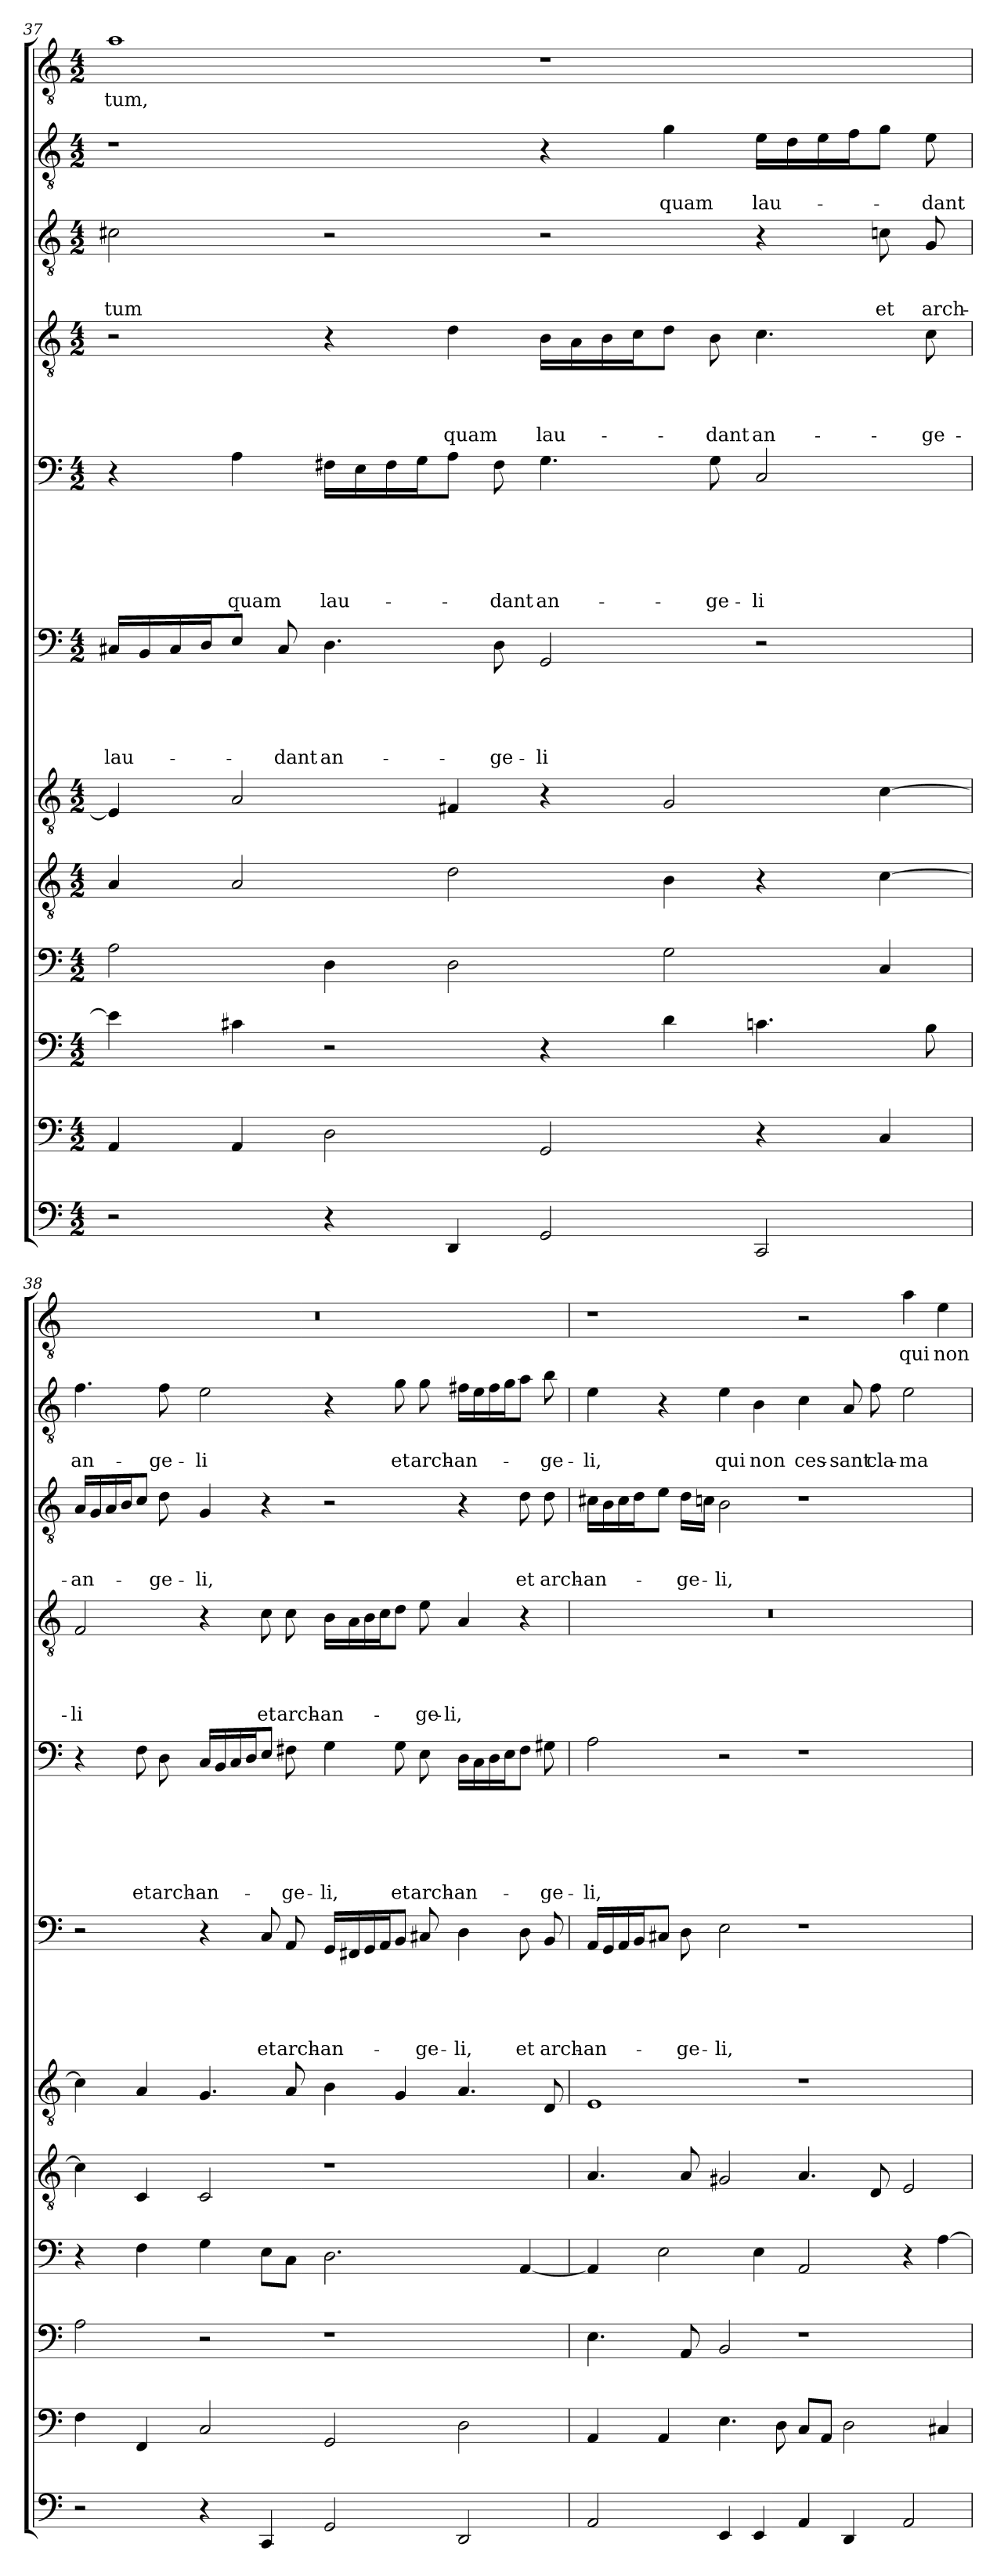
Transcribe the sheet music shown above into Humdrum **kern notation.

**kern	**kern	**kern	**kern	**kern	**kern	**kern	**text	**text	**text	**text	**text	**kern	**text	**text	**text	**text	**text	**text	**kern	**text	**text	**text	**text	**kern	**text	**text	**text	**kern	**text	**text	**kern	**text
*part12	*part11	*part10	*part9	*part8	*part7	*part6	*part6	*part6	*part6	*part6	*part6	*part5	*part5	*part5	*part5	*part5	*part5	*part5	*part4	*part4	*part4	*part4	*part4	*part3	*part3	*part3	*part3	*part2	*part2	*part2	*part1	*part1
*staff12	*staff11	*staff10	*staff9	*staff8	*staff7	*staff6	*staff6	*staff6	*staff6	*staff6	*staff6	*staff5	*staff5	*staff5	*staff5	*staff5	*staff5	*staff5	*staff4	*staff4	*staff4	*staff4	*staff4	*staff3	*staff3	*staff3	*staff3	*staff2	*staff2	*staff2	*staff1	*staff1
!!LO:PB:g=z
*clefF4	*clefF4	*clefF4	*clefF4	*clefGv2	*clefGv2	*clefF4	*	*	*	*	*	*clefF4	*	*	*	*	*	*	*clefGv2	*	*	*	*	*clefGv2	*	*	*	*clefGv2	*	*	*clefGv2	*
*k[]	*k[]	*k[]	*k[]	*k[]	*k[]	*k[]	*	*	*	*	*	*k[]	*	*	*	*	*	*	*k[]	*	*	*	*	*k[]	*	*	*	*k[]	*	*	*k[]	*
*C:	*C:	*C:	*C:	*C:	*C:	*C:	*	*	*	*	*	*C:	*	*	*	*	*	*	*C:	*	*	*	*	*C:	*	*	*	*C:	*	*	*C:	*
*M4/2	*M4/2	*M4/2	*M4/2	*M4/2	*M4/2	*M4/2	*	*	*	*	*	*M4/2	*	*	*	*	*	*	*M4/2	*	*	*	*	*M4/2	*	*	*	*M4/2	*	*	*M4/2	*
=37	=37	=37	=37	=37	=37	=37	=37	=37	=37	=37	=37	=37	=37	=37	=37	=37	=37	=37	=37	=37	=37	=37	=37	=37	=37	=37	=37	=37	=37	=37	=37	=37
!	!	!	!	!	!	!	!	!	!	!	!LO:LY:b	!	!	!	!	!	!	!	!	!	!	!	!	!	!	!	!LO:LY:b	!	!	!	!	!LO:LY:b
2r	4AA/	4e\]	2A\	4A/	4E/]	16C#X/LL	.	.	.	.	lau-	4r	.	.	.	.	.	.	2r	.	.	.	.	2c#X\	.	.	-tum	1r	.	.	1a	-tum,
.	.	.	.	.	.	16BB/	.	.	.	.	.	.	.	.	.	.	.	.	.	.	.	.	.	.	.	.	.	.	.	.	.	.
.	.	.	.	.	.	16C#/	.	.	.	.	.	.	.	.	.	.	.	.	.	.	.	.	.	.	.	.	.	.	.	.	.	.
.	.	.	.	.	.	16D/J	.	.	.	.	.	.	.	.	.	.	.	.	.	.	.	.	.	.	.	.	.	.	.	.	.	.
!	!	!	!	!	!	!	!	!	!	!	!	!	!	!	!	!	!	!LO:LY:b	!	!	!	!	!	!	!	!	!	!	!	!	!	!
.	4AA/	4c#X\	.	2A/	2A/	8E/J	.	.	.	.	.	4A\	.	.	.	.	.	quam	.	.	.	.	.	.	.	.	.	.	.	.	.	.
!	!	!	!	!	!	!	!	!	!	!	!LO:LY:b	!	!	!	!	!	!	!	!	!	!	!	!	!	!	!	!	!	!	!	!	!
.	.	.	.	.	.	8C#/	.	.	.	.	-dant	.	.	.	.	.	.	.	.	.	.	.	.	.	.	.	.	.	.	.	.	.
!	!	!	!	!	!	!	!	!	!	!	!LO:LY:b	!	!	!	!	!	!	!LO:LY:b	!	!	!	!	!	!	!	!	!	!	!	!	!	!
4r	2D\	2r	4D\	.	.	4.D\	.	.	.	.	an-	16F#X\LL	.	.	.	.	.	lau-	4r	.	.	.	.	2r	.	.	.	.	.	.	.	.
.	.	.	.	.	.	.	.	.	.	.	.	16E\	.	.	.	.	.	.	.	.	.	.	.	.	.	.	.	.	.	.	.	.
.	.	.	.	.	.	.	.	.	.	.	.	16F#\	.	.	.	.	.	.	.	.	.	.	.	.	.	.	.	.	.	.	.	.
.	.	.	.	.	.	.	.	.	.	.	.	16G\J	.	.	.	.	.	.	.	.	.	.	.	.	.	.	.	.	.	.	.	.
!	!	!	!	!	!	!	!	!	!	!	!	!	!	!	!	!	!	!	!	!	!	!	!LO:LY:b	!	!	!	!	!	!	!	!	!
4DD/	.	.	2D\	2d\	4F#X/	.	.	.	.	.	.	8A\J	.	.	.	.	.	.	4d\	.	.	.	quam	.	.	.	.	.	.	.	.	.
!	!	!	!	!	!	!	!	!	!	!	!LO:LY:b	!	!	!	!	!	!	!LO:LY:b	!	!	!	!	!	!	!	!	!	!	!	!	!	!
.	.	.	.	.	.	8D\	.	.	.	.	-ge-	8F#\	.	.	.	.	.	-dant	.	.	.	.	.	.	.	.	.	.	.	.	.	.
!	!	!	!	!	!	!	!	!	!	!	!LO:LY:b	!	!	!	!	!	!	!LO:LY:b	!	!	!	!	!LO:LY:b	!	!	!	!	!	!	!	!	!
2GG/	2GG/	4r	.	.	4r	2GG/	.	.	.	.	-li	4.G\	.	.	.	.	.	an-	16B\LL	.	.	.	lau-	2r	.	.	.	4r	.	.	1r	.
.	.	.	.	.	.	.	.	.	.	.	.	.	.	.	.	.	.	.	16A\	.	.	.	.	.	.	.	.	.	.	.	.	.
.	.	.	.	.	.	.	.	.	.	.	.	.	.	.	.	.	.	.	16B\	.	.	.	.	.	.	.	.	.	.	.	.	.
.	.	.	.	.	.	.	.	.	.	.	.	.	.	.	.	.	.	.	16c\J	.	.	.	.	.	.	.	.	.	.	.	.	.
!	!	!	!	!	!	!	!	!	!	!	!	!	!	!	!	!	!	!	!	!	!	!	!	!	!	!	!	!	!	!LO:LY:b	!	!
.	.	4d\	2G\	4B\	2G/	.	.	.	.	.	.	.	.	.	.	.	.	.	8d\J	.	.	.	.	.	.	.	.	4g\	.	quam	.	.
!	!	!	!	!	!	!	!	!	!	!	!	!	!	!	!	!	!	!LO:LY:b	!	!	!	!	!LO:LY:b	!	!	!	!	!	!	!	!	!
.	.	.	.	.	.	.	.	.	.	.	.	8G\	.	.	.	.	.	-ge-	8B\	.	.	.	-dant	.	.	.	.	.	.	.	.	.
!	!	!	!	!	!	!	!	!	!	!	!	!	!	!	!	!	!	!LO:LY:b	!	!	!	!	!LO:LY:b	!	!	!	!	!	!	!LO:LY:b	!	!
2CC/	4r	4.cn\	.	4r	.	2r	.	.	.	.	.	2C/	.	.	.	.	.	-li	4.c\	.	.	.	an-	4r	.	.	.	16e\LL	.	lau-	.	.
.	.	.	.	.	.	.	.	.	.	.	.	.	.	.	.	.	.	.	.	.	.	.	.	.	.	.	.	16d\	.	.	.	.
.	.	.	.	.	.	.	.	.	.	.	.	.	.	.	.	.	.	.	.	.	.	.	.	.	.	.	.	16e\	.	.	.	.
.	.	.	.	.	.	.	.	.	.	.	.	.	.	.	.	.	.	.	.	.	.	.	.	.	.	.	.	16f\J	.	.	.	.
!	!	!	!	!	!	!	!	!	!	!	!	!	!	!	!	!	!	!	!	!	!	!	!	!	!	!	!LO:LY:b	!	!	!	!	!
.	4C/	.	4C/	[4c\	[4c\	.	.	.	.	.	.	.	.	.	.	.	.	.	.	.	.	.	.	8cn\	.	.	et	8g\J	.	.	.	.
!	!	!	!	!	!	!	!	!	!	!	!	!	!	!	!	!	!	!	!	!	!	!	!LO:LY:b	!	!	!	!LO:LY:b	!	!	!LO:LY:b	!	!
.	.	8B\	.	.	.	.	.	.	.	.	.	.	.	.	.	.	.	.	8c\	.	.	.	-ge-	8G/	.	.	arch-	8e\	.	-dant	.	.
=38	=38	=38	=38	=38	=38	=38	=38	=38	=38	=38	=38	=38	=38	=38	=38	=38	=38	=38	=38	=38	=38	=38	=38	=38	=38	=38	=38	=38	=38	=38	=38	=38
!	!	!	!	!	!	!	!	!	!	!	!	!	!	!	!	!	!	!	!	!	!	!	!LO:LY:b	!	!	!	!LO:LY:b	!	!	!LO:LY:b	!	!
2r	4F\	2A\	4r	4c\]	4c\]	2r	.	.	.	.	.	4r	.	.	.	.	.	.	2F/	.	.	.	-li	16A/LL	.	.	-an-	4.f\	.	an-	0r	.
.	.	.	.	.	.	.	.	.	.	.	.	.	.	.	.	.	.	.	.	.	.	.	.	16G/	.	.	.	.	.	.	.	.
.	.	.	.	.	.	.	.	.	.	.	.	.	.	.	.	.	.	.	.	.	.	.	.	16A/	.	.	.	.	.	.	.	.
.	.	.	.	.	.	.	.	.	.	.	.	.	.	.	.	.	.	.	.	.	.	.	.	16B/J	.	.	.	.	.	.	.	.
!	!	!	!	!	!	!	!	!	!	!	!	!	!	!	!	!	!	!LO:LY:b	!	!	!	!	!	!	!	!	!	!	!	!	!	!
.	4FF/	.	4F\	4C/	4A/	.	.	.	.	.	.	8F\	.	.	.	.	.	et	.	.	.	.	.	8c/J	.	.	.	.	.	.	.	.
!	!	!	!	!	!	!	!	!	!	!	!	!	!	!	!	!	!	!LO:LY:b	!	!	!	!	!	!	!	!	!LO:LY:b	!	!	!LO:LY:b	!	!
.	.	.	.	.	.	.	.	.	.	.	.	8D\	.	.	.	.	.	arch-	.	.	.	.	.	8d\	.	.	-ge-	8f\	.	-ge-	.	.
!	!	!	!	!	!	!	!	!	!	!	!	!	!	!	!	!	!	!LO:LY:b	!	!	!	!	!	!	!	!	!LO:LY:b	!	!	!LO:LY:b	!	!
4r	2C/	2r	4G\	2C/	4.G/	4r	.	.	.	.	.	16C/LL	.	.	.	.	.	-an-	4r	.	.	.	.	4G/	.	.	-li,	2e\	.	-li	.	.
.	.	.	.	.	.	.	.	.	.	.	.	16BB/	.	.	.	.	.	.	.	.	.	.	.	.	.	.	.	.	.	.	.	.
.	.	.	.	.	.	.	.	.	.	.	.	16C/	.	.	.	.	.	.	.	.	.	.	.	.	.	.	.	.	.	.	.	.
.	.	.	.	.	.	.	.	.	.	.	.	16D/J	.	.	.	.	.	.	.	.	.	.	.	.	.	.	.	.	.	.	.	.
!	!	!	!	!	!	!	!	!	!	!	!LO:LY:b	!	!	!	!	!	!	!	!	!	!	!	!LO:LY:b	!	!	!	!	!	!	!	!	!
4CC/	.	.	8E\L	.	.	8C/	.	.	.	.	et	8E/J	.	.	.	.	.	.	8c\	.	.	.	et	4r	.	.	.	.	.	.	.	.
!	!	!	!	!	!	!	!	!	!	!	!LO:LY:b	!	!	!	!	!	!	!LO:LY:b	!	!	!	!	!LO:LY:b	!	!	!	!	!	!	!	!	!
.	.	.	8C\J	.	8A/	8AA/	.	.	.	.	arch-	8F#X\	.	.	.	.	.	-ge-	8c\	.	.	.	arch-	.	.	.	.	.	.	.	.	.
!	!	!	!	!	!	!	!	!	!	!	!LO:LY:b	!	!	!	!	!	!	!LO:LY:b	!	!	!	!	!LO:LY:b	!	!	!	!	!	!	!	!	!
2GG/	2GG/	1r	2.D\	1r	4B\	16GG/LL	.	.	.	.	-an-	4G\	.	.	.	.	.	-li,	16B\LL	.	.	.	-an-	2r	.	.	.	4r	.	.	.	.
.	.	.	.	.	.	16FF#X/	.	.	.	.	.	.	.	.	.	.	.	.	16A\	.	.	.	.	.	.	.	.	.	.	.	.	.
.	.	.	.	.	.	16GG/	.	.	.	.	.	.	.	.	.	.	.	.	16B\	.	.	.	.	.	.	.	.	.	.	.	.	.
.	.	.	.	.	.	16AA/J	.	.	.	.	.	.	.	.	.	.	.	.	16c\J	.	.	.	.	.	.	.	.	.	.	.	.	.
!	!	!	!	!	!	!	!	!	!	!	!	!	!	!	!	!	!	!LO:LY:b	!	!	!	!	!	!	!	!	!	!	!	!LO:LY:b	!	!
.	.	.	.	.	4G/	8BB/J	.	.	.	.	.	8G\	.	.	.	.	.	et	8d\J	.	.	.	.	.	.	.	.	8g\	.	et	.	.
!	!	!	!	!	!	!	!	!	!	!	!LO:LY:b	!	!	!	!	!	!	!LO:LY:b	!	!	!	!	!LO:LY:b	!	!	!	!	!	!	!LO:LY:b	!	!
.	.	.	.	.	.	8C#X/	.	.	.	.	-ge-	8E\	.	.	.	.	.	arch-	8e\	.	.	.	-ge-	.	.	.	.	8g\	.	arch-	.	.
!	!	!	!	!	!	!	!	!	!	!	!LO:LY:b	!	!	!	!	!	!	!LO:LY:b	!	!	!	!	!LO:LY:b	!	!	!	!	!	!	!LO:LY:b	!	!
2DD/	2D\	.	.	.	4.A/	4D\	.	.	.	.	-li,	16D\LL	.	.	.	.	.	-an-	4A/	.	.	.	-li,	4r	.	.	.	16f#X\LL	.	-an-	.	.
.	.	.	.	.	.	.	.	.	.	.	.	16C\	.	.	.	.	.	.	.	.	.	.	.	.	.	.	.	16e\	.	.	.	.
.	.	.	.	.	.	.	.	.	.	.	.	16D\	.	.	.	.	.	.	.	.	.	.	.	.	.	.	.	16f#\	.	.	.	.
.	.	.	.	.	.	.	.	.	.	.	.	16E\J	.	.	.	.	.	.	.	.	.	.	.	.	.	.	.	16g\J	.	.	.	.
!	!	!	!	!	!	!	!	!	!	!	!LO:LY:b	!	!	!	!	!	!	!	!	!	!	!	!	!	!	!	!LO:LY:b	!	!	!	!	!
.	.	.	[4AA/	.	.	8D\	.	.	.	.	et	8F#\J	.	.	.	.	.	.	4r	.	.	.	.	8d\	.	.	et	8a\J	.	.	.	.
!	!	!	!	!	!	!	!	!	!	!	!LO:LY:b	!	!	!	!	!	!	!LO:LY:b	!	!	!	!	!	!	!	!	!LO:LY:b	!	!	!LO:LY:b	!	!
.	.	.	.	.	8D/	8BB/	.	.	.	.	arch-	8G#X\	.	.	.	.	.	-ge-	.	.	.	.	.	8d\	.	.	arch-	8b\	.	-ge-	.	.
=39	=39	=39	=39	=39	=39	=39	=39	=39	=39	=39	=39	=39	=39	=39	=39	=39	=39	=39	=39	=39	=39	=39	=39	=39	=39	=39	=39	=39	=39	=39	=39	=39
!	!	!	!	!	!	!	!	!	!	!	!LO:LY:b	!	!	!	!	!	!	!LO:LY:b	!	!	!	!	!	!	!	!	!LO:LY:b	!	!	!LO:LY:b	!	!
2AA/	4AA/	4.E\	4AA/]	4.A/	1E	16AA/LL	.	.	.	.	-an-	2A\	.	.	.	.	.	-li,	0r	.	.	.	.	16c#X\LL	.	.	-an-	4e\	.	-li,	1r	.
.	.	.	.	.	.	16GG/	.	.	.	.	.	.	.	.	.	.	.	.	.	.	.	.	.	16B\	.	.	.	.	.	.	.	.
.	.	.	.	.	.	16AA/	.	.	.	.	.	.	.	.	.	.	.	.	.	.	.	.	.	16c#\	.	.	.	.	.	.	.	.
.	.	.	.	.	.	16BB/J	.	.	.	.	.	.	.	.	.	.	.	.	.	.	.	.	.	16d\J	.	.	.	.	.	.	.	.
.	4AA/	.	2E\	.	.	8C#X/J	.	.	.	.	.	.	.	.	.	.	.	.	.	.	.	.	.	8e\J	.	.	.	4r	.	.	.	.
!	!	!	!	!	!	!	!	!	!	!	!LO:LY:b	!	!	!	!	!	!	!	!	!	!	!	!	!	!	!	!LO:LY:b	!	!	!	!	!
.	.	8AA/	.	8A/	.	8D\	.	.	.	.	-ge-	.	.	.	.	.	.	.	.	.	.	.	.	16d\LL	.	.	-ge-	.	.	.	.	.
.	.	.	.	.	.	.	.	.	.	.	.	.	.	.	.	.	.	.	.	.	.	.	.	16cn\JJ	.	.	.	.	.	.	.	.
!	!	!	!	!	!	!	!	!	!	!	!LO:LY:b	!	!	!	!	!	!	!	!	!	!	!	!	!	!	!	!LO:LY:b	!	!	!LO:LY:b	!	!
4EE/	4.E\	2BB/	.	2G#X/	.	2E\	.	.	.	.	-li,	2r	.	.	.	.	.	.	.	.	.	.	.	2B\	.	.	-li,	4e\	.	qui	.	.
!	!	!	!	!	!	!	!	!	!	!	!	!	!	!	!	!	!	!	!	!	!	!	!	!	!	!	!	!	!	!LO:LY:b	!	!
4EE/	.	.	4E\	.	.	.	.	.	.	.	.	.	.	.	.	.	.	.	.	.	.	.	.	.	.	.	.	4B\	.	non	.	.
.	8D\	.	.	.	.	.	.	.	.	.	.	.	.	.	.	.	.	.	.	.	.	.	.	.	.	.	.	.	.	.	.	.
!	!	!	!	!	!	!	!	!	!	!	!	!	!	!	!	!	!	!	!	!	!	!	!	!	!	!	!	!	!	!LO:LY:b	!	!
4AA/	8C/L	1r	2AA/	4.A/	1r	1r	.	.	.	.	.	1r	.	.	.	.	.	.	.	.	.	.	.	1r	.	.	.	4c\	.	ces-	2r	.
.	8AA/J	.	.	.	.	.	.	.	.	.	.	.	.	.	.	.	.	.	.	.	.	.	.	.	.	.	.	.	.	.	.	.
!	!	!	!	!	!	!	!	!	!	!	!	!	!	!	!	!	!	!	!	!	!	!	!	!	!	!	!	!	!	!LO:LY:b	!	!
4DD/	2D\	.	.	.	.	.	.	.	.	.	.	.	.	.	.	.	.	.	.	.	.	.	.	.	.	.	.	8A/	.	-sant	.	.
!	!	!	!	!	!	!	!	!	!	!	!	!	!	!	!	!	!	!	!	!	!	!	!	!	!	!	!	!	!	!LO:LY:b	!	!
.	.	.	.	8D/	.	.	.	.	.	.	.	.	.	.	.	.	.	.	.	.	.	.	.	.	.	.	.	8f\	.	cla-	.	.
!	!	!	!	!	!	!	!	!	!	!	!	!	!	!	!	!	!	!	!	!	!	!	!	!	!	!	!	!	!	!LO:LY:b	!	!LO:LY:b
2AA/	.	.	4r	2E/	.	.	.	.	.	.	.	.	.	.	.	.	.	.	.	.	.	.	.	.	.	.	.	2e\	.	-ma-	4a\	qui
!	!	!	!	!	!	!	!	!	!	!	!	!	!	!	!	!	!	!	!	!	!	!	!	!	!	!	!	!	!	!	!	!LO:LY:b
.	4C#/	.	[4A\	.	.	.	.	.	.	.	.	.	.	.	.	.	.	.	.	.	.	.	.	.	.	.	.	.	.	.	4e\	non
=	=	=	=	=	=	=	=	=	=	=	=	=	=	=	=	=	=	=	=	=	=	=	=	=	=	=	=	=	=	=	=	=
*-	*-	*-	*-	*-	*-	*-	*-	*-	*-	*-	*-	*-	*-	*-	*-	*-	*-	*-	*-	*-	*-	*-	*-	*-	*-	*-	*-	*-	*-	*-	*-	*-
